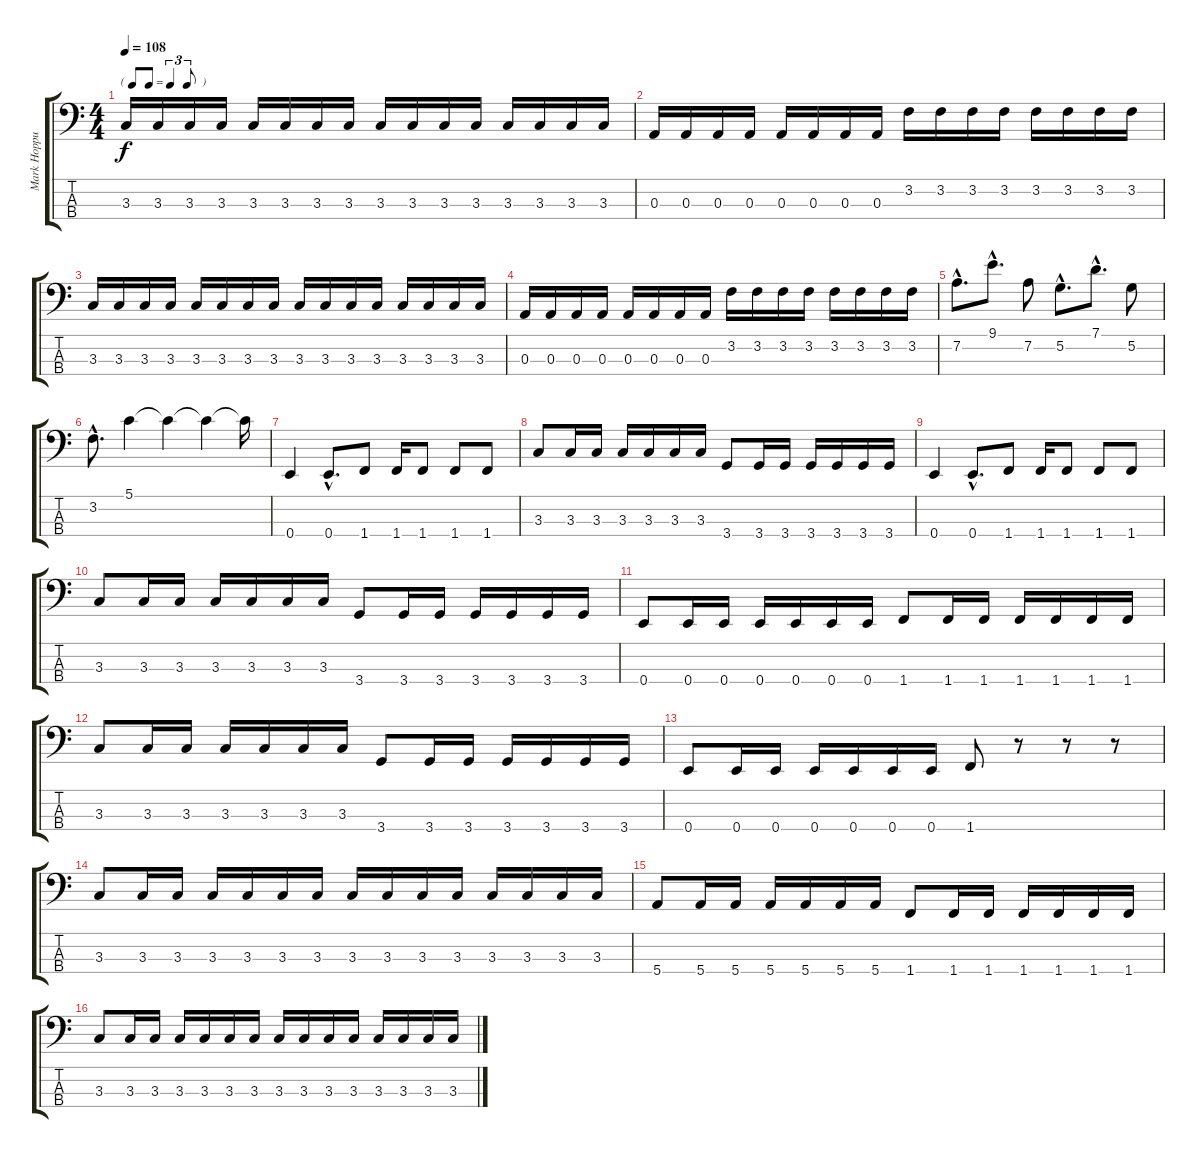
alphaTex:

\track ("Mark Hoppus (Bass)" "Mark Hoppu") {instrument electricbasspick}
\staff {score tabs}
\tuning (G2 D2 A1 E1) {hide}
\ts (4 4)
\tf triplet8th
\tempo 108
\clef f4
\ks c
3.3.16{dy f} 3.3.16 3.3.16 3.3.16 3.3.16 3.3.16 3.3.16 3.3.16 3.3.16 3.3.16 3.3.16 3.3.16 3.3.16 3.3.16 3.3.16 3.3.16 |
0.3.16 0.3.16 0.3.16 0.3.16 0.3.16 0.3.16 0.3.16 0.3.16 3.2.16 3.2.16 3.2.16 3.2.16 3.2.16 3.2.16 3.2.16 3.2.16 |
3.3.16 3.3.16 3.3.16 3.3.16 3.3.16 3.3.16 3.3.16 3.3.16 3.3.16 3.3.16 3.3.16 3.3.16 3.3.16 3.3.16 3.3.16 3.3.16 |
0.3.16 0.3.16 0.3.16 0.3.16 0.3.16 0.3.16 0.3.16 0.3.16 3.2.16 3.2.16 3.2.16 3.2.16 3.2.16 3.2.16 3.2.16 3.2.16 |
7.2{hac}.8{d} 9.1{hac}.8{d} 7.2.8 5.2{hac}.8{d} 7.1{hac}.8{d} 5.2.8 |
3.2{hac}.8{d} 5.1.4 5.1{t}.4 5.1{t}.4 5.1{t}.16 |
0.4.4 0.4{hac}.8{d} 1.4.8 1.4.16 1.4.8 1.4.8 1.4.8 |
3.3.8 3.3.16 3.3.16 3.3.16 3.3.16 3.3.16 3.3.16 3.4.8 3.4.16 3.4.16 3.4.16 3.4.16 3.4.16 3.4.16 |
0.4.4 0.4{hac}.8{d} 1.4.8 1.4.16 1.4.8 1.4.8 1.4.8 |
3.3.8 3.3.16 3.3.16 3.3.16 3.3.16 3.3.16 3.3.16 3.4.8 3.4.16 3.4.16 3.4.16 3.4.16 3.4.16 3.4.16 |
0.4.8 0.4.16 0.4.16 0.4.16 0.4.16 0.4.16 0.4.16 1.4.8 1.4.16 1.4.16 1.4.16 1.4.16 1.4.16 1.4.16 |
3.3.8 3.3.16 3.3.16 3.3.16 3.3.16 3.3.16 3.3.16 3.4.8 3.4.16 3.4.16 3.4.16 3.4.16 3.4.16 3.4.16 |
0.4.8 0.4.16 0.4.16 0.4.16 0.4.16 0.4.16 0.4.16 1.4.8 r.8 r.8 r.8 |
3.3.8 3.3.16 3.3.16 3.3.16 3.3.16 3.3.16 3.3.16 3.3.16 3.3.16 3.3.16 3.3.16 3.3.16 3.3.16 3.3.16 3.3.16 |
5.4.8 5.4.16 5.4.16 5.4.16 5.4.16 5.4.16 5.4.16 1.4.8 1.4.16 1.4.16 1.4.16 1.4.16 1.4.16 1.4.16 |
3.3.8 3.3.16 3.3.16 3.3.16 3.3.16 3.3.16 3.3.16 3.3.16 3.3.16 3.3.16 3.3.16 3.3.16 3.3.16 3.3.16 3.3.16
